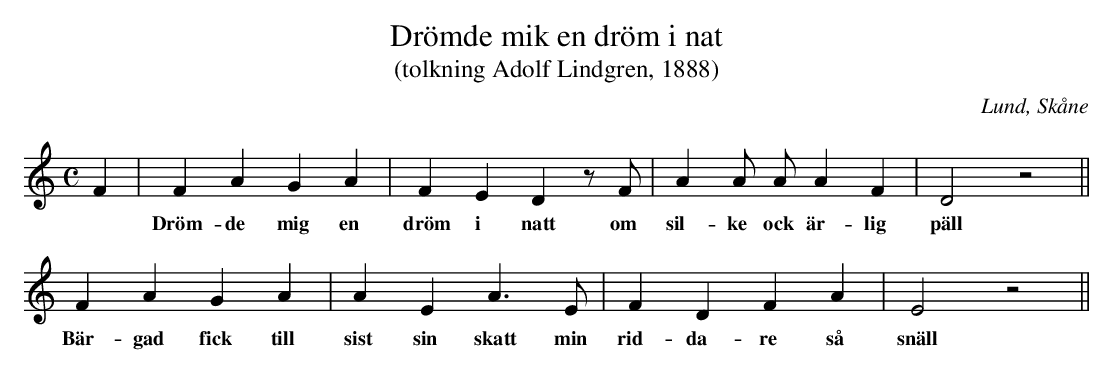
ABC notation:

X:1
T:Drömde mik en dröm i nat
T:(tolkning Adolf Lindgren, 1888)
O:Lund, Skåne
M:C
L:1/4
K:C
F | F A G A | F E D z/F/ | A A/ A/ A F | D2 z2 ||
w:|Dröm-de mig en|dröm i natt  om|sil-ke ock är-lig|päll
F A G A | A E A>E | F D F A | E2 z2 ||
w:Bär-gad fick till|sist sin skatt min|rid-da-re så|snäll Men
